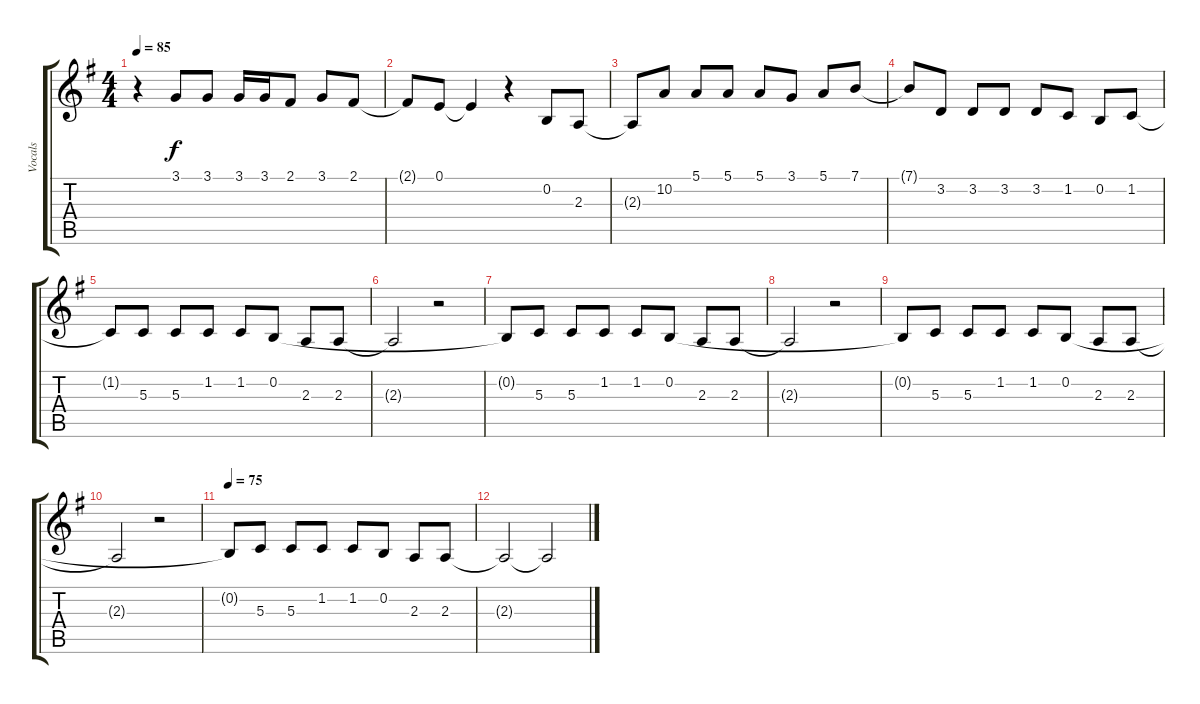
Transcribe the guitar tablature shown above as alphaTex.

\track ("Vocals" "Vocals") {instrument altosax}
\staff {score tabs}
\tuning (E4 B3 G3 D3 A2 E2) {hide}
\ts (4 4)
\tempo 85
\clef g2
\ks g
r.4{dy f} 3.1.8 3.1.8 3.1.16 3.1.16 2.1.8 3.1.8 2.1.8 |
2.1{t}.8 0.1.8 0.1{t}.4 r.4 0.2.8 2.3.8 |
2.3{t}.8 10.2.8 5.1.8 5.1.8 5.1.8 3.1.8 5.1.8 7.1.8 |
7.1{t}.8 3.2.8 3.2.8 3.2.8 3.2.8 1.2.8 0.2.8 1.2.8 |
1.2{t}.8 5.3.8 5.3.8 1.2.8 1.2.8 0.2.8 2.3.8 2.3.8 |
2.3{t}.2 r.2 |
0.2{t}.8 5.3.8 5.3.8 1.2.8 1.2.8 0.2.8 2.3.8 2.3.8 |
2.3{t}.2 r.2 |
0.2{t}.8 5.3.8 5.3.8 1.2.8 1.2.8 0.2.8 2.3.8 2.3.8 |
2.3{t}.2 r.2 |
\tempo 75
0.2{t}.8 5.3.8 5.3.8 1.2.8 1.2.8 0.2.8 2.3.8 2.3.8 |
2.3{t}.2 2.3{t}.2
